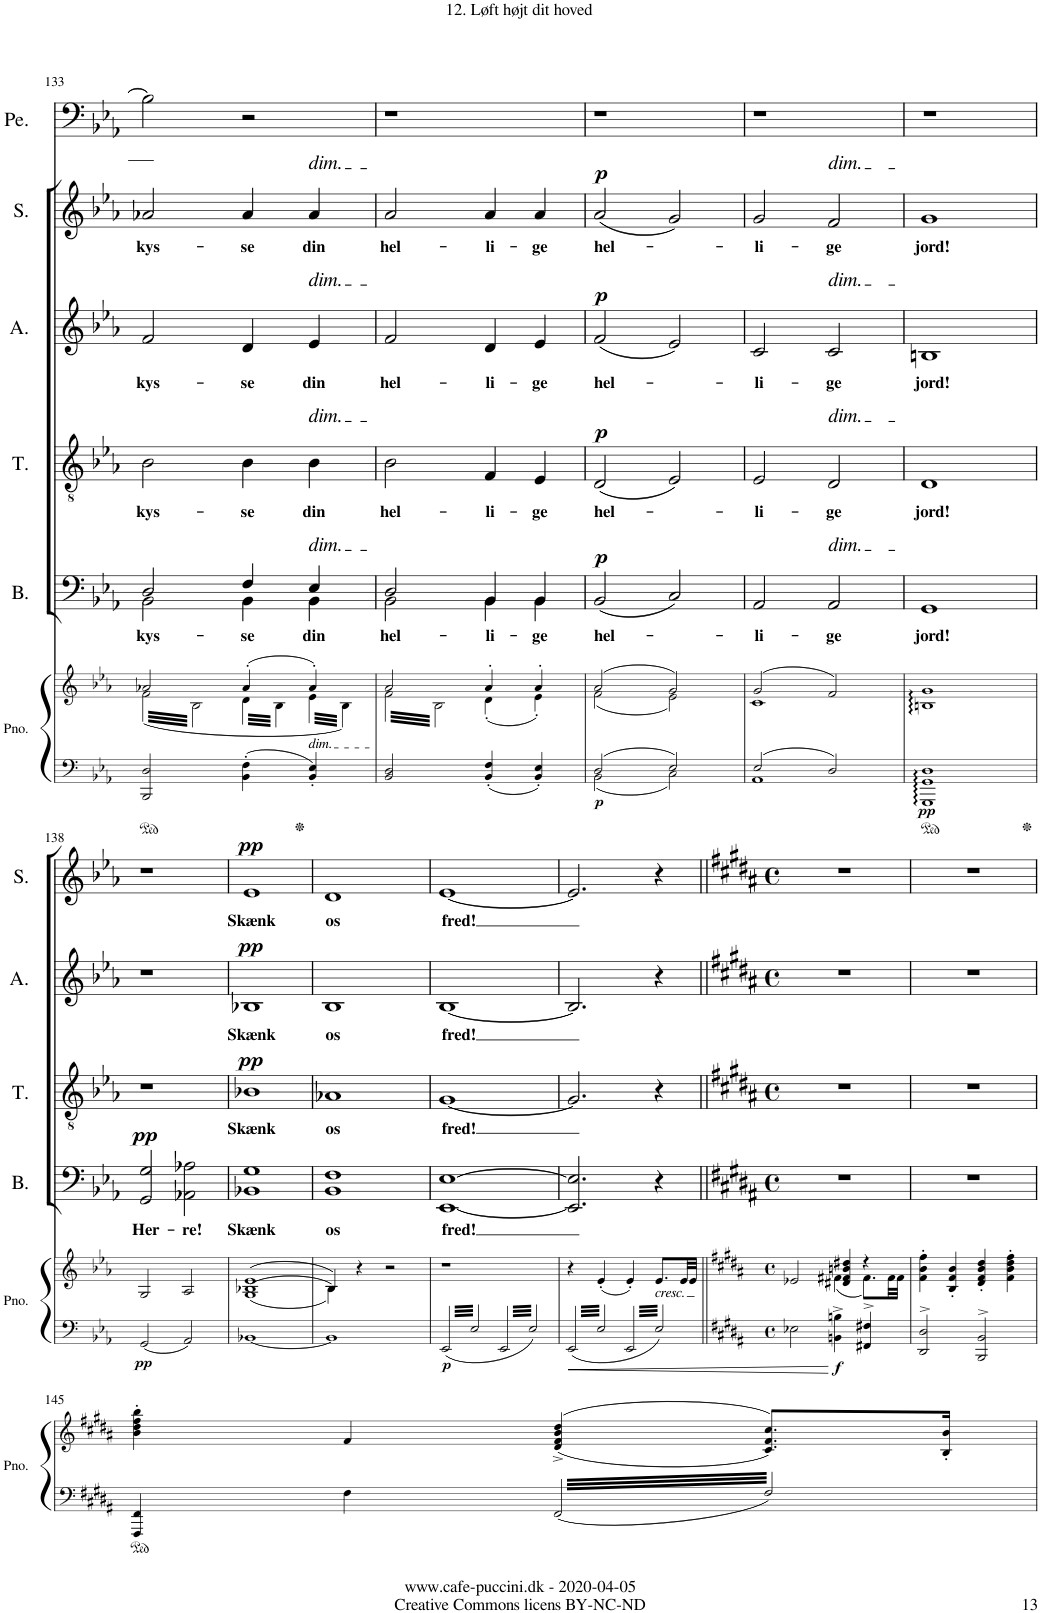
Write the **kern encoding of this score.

**kern	**kern	**dynam	**kern	**text	**dynam	**kern	**text	**dynam	**kern	**text	**dynam	**kern	**text	**dynam	**kern
*part6	*part6	*part6	*part5	*part5	*part5	*part4	*part4	*part4	*part3	*part3	*part3	*part2	*part2	*part2	*part1
*staff7	*staff6	*staff6/7	*staff5	*staff5	*staff5	*staff4	*staff4	*staff4	*staff3	*staff3	*staff3	*staff2	*staff2	*staff2	*staff1
*I"Piano	*	*	*I"Bass	*	*	*I"Tenor	*	*	*I"Alto	*	*	*I"Soprano	*	*	*I"Peter Eremit
*I'Pno.	*	*	*I'B.	*	*	*I'T.	*	*	*I'A.	*	*	*I'S.	*	*	*I'Pe.
!!LO:PB:g=z
*clefF4	*clefG2	*	*clefF4	*	*	*clefGv2	*	*	*clefG2	*	*	*clefG2	*	*	*clefF4
*k[b-e-a-]	*k[b-e-a-]	*	*k[b-e-a-]	*	*	*k[b-e-a-]	*	*	*k[b-e-a-]	*	*	*k[b-e-a-]	*	*	*k[b-e-a-]
*M4/4	*M4/4	*	*M4/4	*	*	*M4/4	*	*	*M4/4	*	*	*M4/4	*	*	*M4/4
*met(c)	*met(c)	*	*met(c)	*	*	*met(c)	*	*	*met(c)	*	*	*met(c)	*	*	*met(c)
=133	=133	=133	=133	=133	=133	=133	=133	=133	=133	=133	=133	=133	=133	=133	=133
*	*^	*	*	*	*	*	*	*	*	*	*	*	*	*	*
!	!	!	!	!	!LO:LY:b	!	!	!LO:LY:b	!	!	!LO:LY:b	!	!	!LO:LY:b	!	!
*	*	*	*	*^	*	*	*	*	*	*	*	*	*	*	*	*
*	*tremolo	*	*	*	*	*	*	*	*	*	*	*	*	*	*	*	*
2BBB-/ 2D/	2a-X/	(64f\LLLL	.	2D/	2BB-\	kys-	.	2B-\	kys-	.	2f/	kys-	.	2a-X/	kys-	.	2B-\]
.	.	64B-\	.	.	.	.	.	.	.	.	.	.	.	.	.	.	.
.	.	64f\	.	.	.	.	.	.	.	.	.	.	.	.	.	.	.
.	.	64B-\	.	.	.	.	.	.	.	.	.	.	.	.	.	.	.
.	.	64f\	.	.	.	.	.	.	.	.	.	.	.	.	.	.	.
.	.	64B-\	.	.	.	.	.	.	.	.	.	.	.	.	.	.	.
.	.	64f\	.	.	.	.	.	.	.	.	.	.	.	.	.	.	.
.	.	64B-\	.	.	.	.	.	.	.	.	.	.	.	.	.	.	.
.	.	64f\	.	.	.	.	.	.	.	.	.	.	.	.	.	.	.
.	.	64B-\	.	.	.	.	.	.	.	.	.	.	.	.	.	.	.
.	.	64f\	.	.	.	.	.	.	.	.	.	.	.	.	.	.	.
.	.	64B-\	.	.	.	.	.	.	.	.	.	.	.	.	.	.	.
.	.	64f\	.	.	.	.	.	.	.	.	.	.	.	.	.	.	.
.	.	64B-\	.	.	.	.	.	.	.	.	.	.	.	.	.	.	.
.	.	64f\	.	.	.	.	.	.	.	.	.	.	.	.	.	.	.
.	.	64B-\	.	.	.	.	.	.	.	.	.	.	.	.	.	.	.
.	.	64f\	.	.	.	.	.	.	.	.	.	.	.	.	.	.	.
.	.	64B-\	.	.	.	.	.	.	.	.	.	.	.	.	.	.	.
.	.	64f\	.	.	.	.	.	.	.	.	.	.	.	.	.	.	.
.	.	64B-\	.	.	.	.	.	.	.	.	.	.	.	.	.	.	.
.	.	64f\	.	.	.	.	.	.	.	.	.	.	.	.	.	.	.
.	.	64B-\	.	.	.	.	.	.	.	.	.	.	.	.	.	.	.
.	.	64f\	.	.	.	.	.	.	.	.	.	.	.	.	.	.	.
.	.	64B-\	.	.	.	.	.	.	.	.	.	.	.	.	.	.	.
.	.	64f\	.	.	.	.	.	.	.	.	.	.	.	.	.	.	.
.	.	64B-\	.	.	.	.	.	.	.	.	.	.	.	.	.	.	.
.	.	64f\	.	.	.	.	.	.	.	.	.	.	.	.	.	.	.
.	.	64B-\	.	.	.	.	.	.	.	.	.	.	.	.	.	.	.
.	.	64f\	.	.	.	.	.	.	.	.	.	.	.	.	.	.	.
.	.	64B-\	.	.	.	.	.	.	.	.	.	.	.	.	.	.	.
.	.	64f\	.	.	.	.	.	.	.	.	.	.	.	.	.	.	.
.	.	64B-\JJJJ	.	.	.	.	.	.	.	.	.	.	.	.	.	.	.
!	!	!	!	!	!	!LO:LY:b	!	!	!LO:LY:b	!	!	!LO:LY:b	!	!	!LO:LY:b	!	!
4BB-\' 4F\'	(4a-'/	64d\LLLL	.	4F/	4BB-\	-se	.	4B-\	-se	.	4d/	-se	.	4a-/	-se	.	2r
.	.	64B-\	.	.	.	.	.	.	.	.	.	.	.	.	.	.	.
.	.	64d\	.	.	.	.	.	.	.	.	.	.	.	.	.	.	.
.	.	64B-\	.	.	.	.	.	.	.	.	.	.	.	.	.	.	.
.	.	64d\	.	.	.	.	.	.	.	.	.	.	.	.	.	.	.
.	.	64B-\	.	.	.	.	.	.	.	.	.	.	.	.	.	.	.
.	.	64d\	.	.	.	.	.	.	.	.	.	.	.	.	.	.	.
.	.	64B-\	.	.	.	.	.	.	.	.	.	.	.	.	.	.	.
.	.	64d\	.	.	.	.	.	.	.	.	.	.	.	.	.	.	.
.	.	64B-\	.	.	.	.	.	.	.	.	.	.	.	.	.	.	.
.	.	64d\	.	.	.	.	.	.	.	.	.	.	.	.	.	.	.
.	.	64B-\	.	.	.	.	.	.	.	.	.	.	.	.	.	.	.
.	.	64d\	.	.	.	.	.	.	.	.	.	.	.	.	.	.	.
.	.	64B-\	.	.	.	.	.	.	.	.	.	.	.	.	.	.	.
.	.	64d\	.	.	.	.	.	.	.	.	.	.	.	.	.	.	.
.	.	64B-\JJJJ	.	.	.	.	.	.	.	.	.	.	.	.	.	.	.
!	!	!	!	!	!	!	!	!	!	!	!	!	!	!LO:TX:a:i:t=dim.	!	!	!
!	!	!	!	!	!	!	!	!	!	!	!LO:TX:a:i:t=dim.	!	!	!	!	!	!
!	!	!	!	!	!	!	!	!LO:TX:a:i:t=dim.	!	!	!	!	!	!	!	!	!
!	!	!	!	!LO:TX:a:i:t=dim.	!	!	!	!	!	!	!	!	!	!	!	!	!
!	!LO:TX:b:i:t=dim.	!	!	!	!	!	!	!	!	!	!	!	!	!	!	!	!
!	!	!	!	!	!	!LO:LY:b	!	!	!LO:LY:b	!	!	!LO:LY:b	!	!	!LO:LY:b	!	!
4BB-/' 4E-/'	4a-'/)	64e-\LLLL	.	4E-/	4BB-\	din	.	4B-\	din	.	4e-/	din	.	4a-/	din	.	.
.	.	64B-\)	.	.	.	.	.	.	.	.	.	.	.	.	.	.	.
.	.	64e-\	.	.	.	.	.	.	.	.	.	.	.	.	.	.	.
.	.	64B-\)	.	.	.	.	.	.	.	.	.	.	.	.	.	.	.
.	.	64e-\	.	.	.	.	.	.	.	.	.	.	.	.	.	.	.
.	.	64B-\)	.	.	.	.	.	.	.	.	.	.	.	.	.	.	.
.	.	64e-\	.	.	.	.	.	.	.	.	.	.	.	.	.	.	.
.	.	64B-\)	.	.	.	.	.	.	.	.	.	.	.	.	.	.	.
.	.	64e-\	.	.	.	.	.	.	.	.	.	.	.	.	.	.	.
.	.	64B-\)	.	.	.	.	.	.	.	.	.	.	.	.	.	.	.
.	.	64e-\	.	.	.	.	.	.	.	.	.	.	.	.	.	.	.
.	.	64B-\)	.	.	.	.	.	.	.	.	.	.	.	.	.	.	.
.	.	64e-\	.	.	.	.	.	.	.	.	.	.	.	.	.	.	.
.	.	64B-\)	.	.	.	.	.	.	.	.	.	.	.	.	.	.	.
.	.	64e-\	.	.	.	.	.	.	.	.	.	.	.	.	.	.	.
.	.	64B-\)JJJJ	.	.	.	.	.	.	.	.	.	.	.	.	.	.	.
=134	=134	=134	=134	=134	=134	=134	=134	=134	=134	=134	=134	=134	=134	=134	=134	=134	=134
!	!	!	!	!	!	!LO:LY:b	!	!	!LO:LY:b	!	!	!LO:LY:b	!	!	!LO:LY:b	!	!
2BB-/ 2D/	2a-/	64f\LLLL	.	2D/	2BB-\	hel-	.	2B-\	hel-	.	2f/	hel-	.	2a-/	hel-	.	1r
.	.	64B-\	.	.	.	.	.	.	.	.	.	.	.	.	.	.	.
.	.	64f\	.	.	.	.	.	.	.	.	.	.	.	.	.	.	.
.	.	64B-\	.	.	.	.	.	.	.	.	.	.	.	.	.	.	.
.	.	64f\	.	.	.	.	.	.	.	.	.	.	.	.	.	.	.
.	.	64B-\	.	.	.	.	.	.	.	.	.	.	.	.	.	.	.
.	.	64f\	.	.	.	.	.	.	.	.	.	.	.	.	.	.	.
.	.	64B-\	.	.	.	.	.	.	.	.	.	.	.	.	.	.	.
.	.	64f\	.	.	.	.	.	.	.	.	.	.	.	.	.	.	.
.	.	64B-\	.	.	.	.	.	.	.	.	.	.	.	.	.	.	.
.	.	64f\	.	.	.	.	.	.	.	.	.	.	.	.	.	.	.
.	.	64B-\	.	.	.	.	.	.	.	.	.	.	.	.	.	.	.
.	.	64f\	.	.	.	.	.	.	.	.	.	.	.	.	.	.	.
.	.	64B-\	.	.	.	.	.	.	.	.	.	.	.	.	.	.	.
.	.	64f\	.	.	.	.	.	.	.	.	.	.	.	.	.	.	.
.	.	64B-\	.	.	.	.	.	.	.	.	.	.	.	.	.	.	.
.	.	64f\	.	.	.	.	.	.	.	.	.	.	.	.	.	.	.
.	.	64B-\	.	.	.	.	.	.	.	.	.	.	.	.	.	.	.
.	.	64f\	.	.	.	.	.	.	.	.	.	.	.	.	.	.	.
.	.	64B-\	.	.	.	.	.	.	.	.	.	.	.	.	.	.	.
.	.	64f\	.	.	.	.	.	.	.	.	.	.	.	.	.	.	.
.	.	64B-\	.	.	.	.	.	.	.	.	.	.	.	.	.	.	.
.	.	64f\	.	.	.	.	.	.	.	.	.	.	.	.	.	.	.
.	.	64B-\	.	.	.	.	.	.	.	.	.	.	.	.	.	.	.
.	.	64f\	.	.	.	.	.	.	.	.	.	.	.	.	.	.	.
.	.	64B-\	.	.	.	.	.	.	.	.	.	.	.	.	.	.	.
.	.	64f\	.	.	.	.	.	.	.	.	.	.	.	.	.	.	.
.	.	64B-\	.	.	.	.	.	.	.	.	.	.	.	.	.	.	.
.	.	64f\	.	.	.	.	.	.	.	.	.	.	.	.	.	.	.
.	.	64B-\	.	.	.	.	.	.	.	.	.	.	.	.	.	.	.
.	.	64f\	.	.	.	.	.	.	.	.	.	.	.	.	.	.	.
.	.	64B-\JJJJ	.	.	.	.	.	.	.	.	.	.	.	.	.	.	.
*	*Xtremolo	*	*	*	*	*	*	*	*	*	*	*	*	*	*	*	*
!	!	!	!	!	!	!LO:LY:b	!	!	!LO:LY:b	!	!	!LO:LY:b	!	!	!LO:LY:b	!	!
4BB-/' 4F/'	4a-'/	(4d'\	.	4BB-/	4BB-\	-li-	.	4F/	-li-	.	4d/	-li-	.	4a-/	-li-	.	.
.	.	.	.	.	.	.	.	.	.	.	.	.	.	.	.	.	.
.	.	.	.	.	.	.	.	.	.	.	.	.	.	.	.	.	.
.	.	.	.	.	.	.	.	.	.	.	.	.	.	.	.	.	.
.	.	.	.	.	.	.	.	.	.	.	.	.	.	.	.	.	.
.	.	.	.	.	.	.	.	.	.	.	.	.	.	.	.	.	.
.	.	.	.	.	.	.	.	.	.	.	.	.	.	.	.	.	.
.	.	.	.	.	.	.	.	.	.	.	.	.	.	.	.	.	.
.	.	.	.	.	.	.	.	.	.	.	.	.	.	.	.	.	.
.	.	.	.	.	.	.	.	.	.	.	.	.	.	.	.	.	.
.	.	.	.	.	.	.	.	.	.	.	.	.	.	.	.	.	.
.	.	.	.	.	.	.	.	.	.	.	.	.	.	.	.	.	.
.	.	.	.	.	.	.	.	.	.	.	.	.	.	.	.	.	.
.	.	.	.	.	.	.	.	.	.	.	.	.	.	.	.	.	.
.	.	.	.	.	.	.	.	.	.	.	.	.	.	.	.	.	.
.	.	.	.	.	.	.	.	.	.	.	.	.	.	.	.	.	.
!	!	!	!	!	!	!LO:LY:b	!	!	!LO:LY:b	!	!	!LO:LY:b	!	!	!LO:LY:b	!	!
4BB-/' 4E-/'	4a-'/	4e-'\)	.	4BB-/	4BB-\	-ge	.	4E-/	-ge	.	4e-/	-ge	.	4a-/	-ge	.	.
=135	=135	=135	=135	=135	=135	=135	=135	=135	=135	=135	=135	=135	=135	=135	=135	=135	=135
*^	*	*	*	*	*	*	*	*	*	*	*	*	*	*	*	*	*
!	!	!	!	!LO:DY:b=2	!	!	!LO:LY:b	!LO:DY:a	!	!LO:LY:b	!LO:DY:a	!	!LO:LY:b	!LO:DY:a	!	!LO:LY:b	!LO:DY:a	!
*	*	*	*	*	*v	*v	*	*	*	*	*	*	*	*	*	*	*	*
2D/	2BB-\	(2a-/	(2f\	p	(2BB-/	hel-	p	(2D/	hel-	p	(2f/	hel-	p	(2a-/	hel-	p	1r
2E-/	2C\	2g/)	2e-\)	.	2C/)	.	.	2E-/)	.	.	2e-/)	.	.	2g/)	.	.	.
=136	=136	=136	=136	=136	=136	=136	=136	=136	=136	=136	=136	=136	=136	=136	=136	=136	=136
!	!	!	!	!	!	!LO:LY:b	!	!	!LO:LY:b	!	!	!LO:LY:b	!	!	!LO:LY:b	!	!
2E-/	1AA-	(2g/	1c	.	2AA-/	-li-	.	2E-/	-li-	.	2c/	-li-	.	2g/	-li-	.	1r
!	!	!	!	!	!	!	!	!	!	!	!	!	!	!LO:TX:a:i:t=dim.	!	!	!
!	!	!	!	!	!	!	!	!	!	!	!LO:TX:a:i:t=dim.	!	!	!	!	!	!
!	!	!	!	!	!	!	!	!LO:TX:a:i:t=dim.	!	!	!	!	!	!	!	!	!
!	!	!	!	!	!LO:TX:a:i:t=dim.	!	!	!	!	!	!	!	!	!	!	!	!
!	!	!	!	!	!	!LO:LY:b	!	!	!LO:LY:b	!	!	!LO:LY:b	!	!	!LO:LY:b	!	!
2D/	.	2f/)	.	.	2AA-/	-ge	.	2D/	-ge	.	2c/	-ge	.	2f/	-ge	.	.
*v	*v	*	*	*	*	*	*	*	*	*	*	*	*	*	*	*	*
*	*v	*v	*	*	*	*	*	*	*	*	*	*	*	*	*	*
=137	=137	=137	=137	=137	=137	=137	=137	=137	=137	=137	=137	=137	=137	=137	=137
!	!	!LO:DY:b=2	!	!LO:LY:b	!	!	!LO:LY:b	!	!	!LO:LY:b	!	!	!LO:LY:b	!	!
1GGG 1GG 1D	1Bn 1g	pp	1GG	jord!	.	1D	jord!	.	1Bn	jord!	.	1g	jord!	.	1r
!!LO:LB:g=z
=138	=138	=138	=138	=138	=138	=138	=138	=138	=138	=138	=138	=138	=138	=138	=138
*^	*^	*	*	*	*	*	*	*	*	*	*	*	*	*	*
!	!	!	!	!LO:DY:b=2	!	!LO:LY:b	!LO:DY:a	!	!	!	!	!	!	!	!	!	!
1ryy	2GG/	1ryy	2G/	pp	2GG/ 2G/	Her-	pp	1r	.	.	1r	.	.	1r	.	.	1r
!	!	!	!	!	!	!LO:LY:b	!	!	!	!	!	!	!	!	!	!	!
.	2AA-/	.	2A-/	.	2AA-X\ 2A-X\	-re!	.	.	.	.	.	.	.	.	.	.	.
=139	=139	=139	=139	=139	=139	=139	=139	=139	=139	=139	=139	=139	=139	=139	=139	=139	=139
!	!	!	!	!	!	!LO:LY:b	!	!	!LO:LY:b	!LO:DY:a	!	!LO:LY:b	!LO:DY:a	!	!LO:LY:b	!LO:DY:a	!
1ryy	[1BB-X	(1e-	((>1G 1B-X	.	1BB-X 1G	Skænk	.	1B-X	Skænk	pp	1B-X	Skænk	pp	1e-	Skænk	pp	1r
=140	=140	=140	=140	=140	=140	=140	=140	=140	=140	=140	=140	=140	=140	=140	=140	=140	=140
!	!	!	!	!	!	!LO:LY:b	!	!	!LO:LY:b	!	!	!LO:LY:b	!	!	!LO:LY:b	!	!
1ryy	1BB-]	4B-/)	4B-\))	.	1BB- 1F	os	.	1A-X	os	.	1B-	os	.	1d	os	.	1r
.	.	4r	2.ryy	.	.	.	.	.	.	.	.	.	.	.	.	.	.
.	.	2r	.	.	.	.	.	.	.	.	.	.	.	.	.	.	.
*v	*v	*	*	*	*	*	*	*	*	*	*	*	*	*	*	*	*
*	*v	*v	*	*	*	*	*	*	*	*	*	*	*	*	*	*
=141	=141	=141	=141	=141	=141	=141	=141	=141	=141	=141	=141	=141	=141	=141	=141
!	!	!LO:DY:b=2	!	!LO:LY:b	!	!	!LO:LY:b	!	!	!LO:LY:b	!	!	!LO:LY:b	!	!
6.EE-/	1r	p	[1EE- [1E-	fred!	.	[1G	fred!	.	[1B-	fred!	.	[1e-	fred!	.	1r
6.E-/	.	.	.	.	.	.	.	.	.	.	.	.	.	.	.
6.EE-/	.	.	.	.	.	.	.	.	.	.	.	.	.	.	.
6.E-/	.	.	.	.	.	.	.	.	.	.	.	.	.	.	.
=142	=142	=142	=142	=142	=142	=142	=142	=142	=142	=142	=142	=142	=142	=142	=142
6.EE-/	4r	.	2.EE-/] 2.E-/]	.	.	2.G/]	.	.	2.B-/]	.	.	2.e-/]	.	.	1r
6.E-/	(4e-'/	.	.	.	.	.	.	.	.	.	.	.	.	.	.
6.EE-/	4e-'/)	.	.	.	.	.	.	.	.	.	.	.	.	.	.
!	!LO:TX:b:i:t=cresc.	!	!	!	!	!	!	!	!	!	!	!	!	!	!
6.E-/	8.e-/L	.	4r	.	.	4r	.	.	4r	.	.	4r	.	.	.
.	32e-/LL	.	.	.	.	.	.	.	.	.	.	.	.	.	.
.	32e-/JJJ	.	.	.	.	.	.	.	.	.	.	.	.	.	.
=143||	=143||	=143||	=143||	=143||	=143||	=143||	=143||	=143||	=143||	=143||	=143||	=143||	=143||	=143||	=143||
*k[f#c#g#d#a#]	*k[f#c#g#d#a#]	*	*k[f#c#g#d#a#]	*	*	*k[f#c#g#d#a#]	*	*	*k[f#c#g#d#a#]	*	*	*k[f#c#g#d#a#]	*	*	*k[f#c#g#d#a#]
*M4/4	*M4/4	*	*M4/4	*	*	*M4/4	*	*	*M4/4	*	*	*M4/4	*	*	*M4/4
*met(c)	*met(c)	*	*met(c)	*	*	*met(c)	*	*	*met(c)	*	*	*met(c)	*	*	*met(c)
*	*^	*	*	*	*	*	*	*	*	*	*	*	*	*	*
2E-X\	2e-X/	2ryy	.	1r	.	.	1r	.	.	1r	.	.	1r	.	.	1r
!	!	!	!LO:DY:b=2	!	!	!	!	!	!	!	!	!	!	!	!	!
4BBn\^ 4Bn\^	4d#X/ 4f#/ 4bn/ 4dd#X/	(4f#X\	f	.	.	.	.	.	.	.	.	.	.	.	.	.
4FF#X/^> 4F#X/^>	4r	8.f#\L)	.	.	.	.	.	.	.	.	.	.	.	.	.	.
.	.	32f#\LL	.	.	.	.	.	.	.	.	.	.	.	.	.	.
.	.	32f#\JJJ	.	.	.	.	.	.	.	.	.	.	.	.	.	.
*	*v	*v	*	*	*	*	*	*	*	*	*	*	*	*	*	*
=144	=144	=144	=144	=144	=144	=144	=144	=144	=144	=144	=144	=144	=144	=144	=144
2DD#/^> 2D#/^>	4f#\' 4b\' 4ff#\'	.	1r	.	.	1r	.	.	1r	.	.	1r	.	.	1r
.	4B/' 4f#/' 4b/'	.	.	.	.	.	.	.	.	.	.	.	.	.	.
2BBB/^> 2BB/^>	4d#/' 4f#/' 4b/' 4dd#/'	.	.	.	.	.	.	.	.	.	.	.	.	.	.
.	4f#\' 4b\' 4dd#\' 4ff#\'	.	.	.	.	.	.	.	.	.	.	.	.	.	.
!!LO:LB:g=z
=145	=145	=145	=145	=145	=145	=145	=145	=145	=145	=145	=145	=145	=145	=145	=145
4FFF#/ 4FF#/	4b\' 4dd#\' 4ff#\' 4bb\'	.	1r	.	.	1r	.	.	1r	.	.	1r	.	.	1r
4F#\	4f#/	.	.	.	.	.	.	.	.	.	.	.	.	.	.
6.FF#/	(>(4d#/^ 4f#/^ 4b/^ 4dd#/^	.	.	.	.	.	.	.	.	.	.	.	.	.	.
6.F#/	8.c#/ 8.f#/ 8.cc#/L))	.	.	.	.	.	.	.	.	.	.	.	.	.	.
.	16B/' 16b/'Jk	.	.	.	.	.	.	.	.	.	.	.	.	.	.
=	=	=	=	=	=	=	=	=	=	=	=	=	=	=	=
*-	*-	*-	*-	*-	*-	*-	*-	*-	*-	*-	*-	*-	*-	*-	*-
